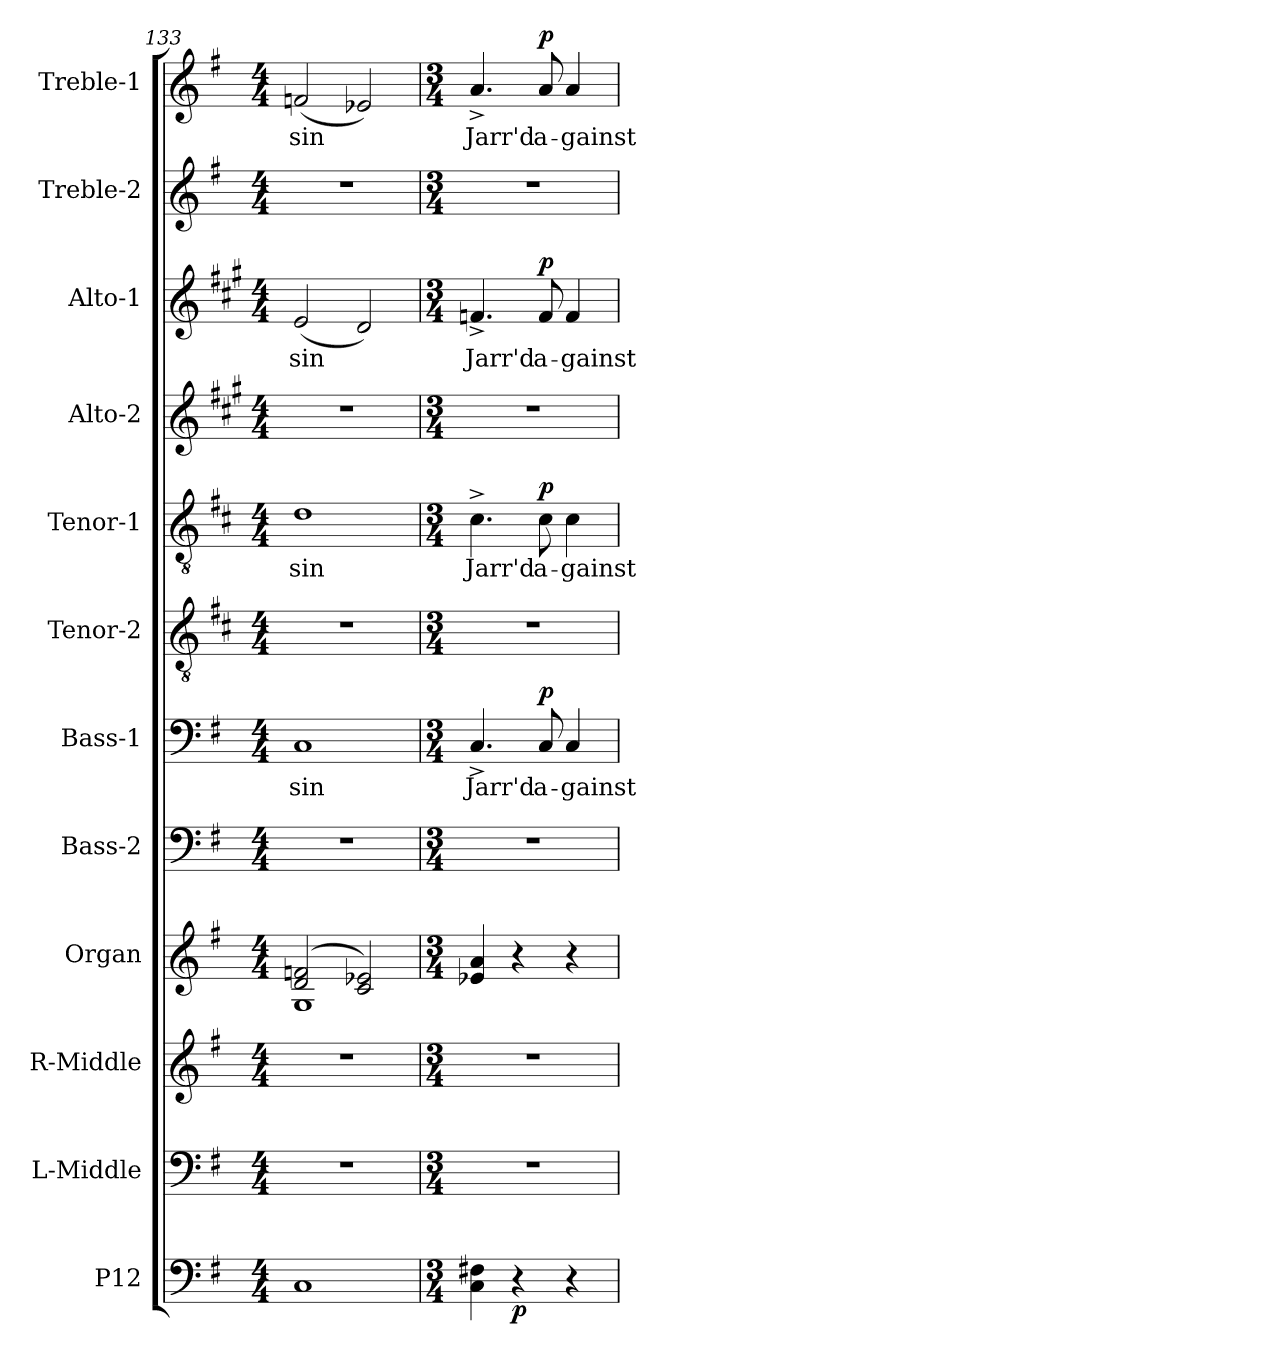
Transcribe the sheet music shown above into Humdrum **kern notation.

**kern	**dynam	**kern	**kern	**kern	**kern	**kern	**text	**dynam	**kern	**kern	**text	**dynam	**kern	**kern	**text	**dynam	**kern	**kern	**text	**dynam
*part12	*part12	*part11	*part10	*part9	*part8	*part7	*part7	*part7	*part6	*part5	*part5	*part5	*part4	*part3	*part3	*part3	*part2	*part1	*part1	*part1
*staff12	*staff12	*staff11	*staff10	*staff9	*staff8	*staff7	*staff7	*staff7	*staff6	*staff5	*staff5	*staff5	*staff4	*staff3	*staff3	*staff3	*staff2	*staff1	*staff1	*staff1
*I"P12	*	*I"L-Middle	*I"R-Middle	*I"Organ	*I"Bass-2	*I"Bass-1	*	*	*I"Tenor-2	*I"Tenor-1	*	*	*I"Alto-2	*I"Alto-1	*	*	*I"Treble-2	*I"Treble-1	*	*
*	*	*I'L-M	*	*	*I'B2:	*I'B:	*	*	*I'T2:	*I'T:	*	*	*I'A2:	*I'A:	*	*	*	*	*	*
*clefF4	*	*clefF4	*clefG2	*clefG2	*clefF4	*clefF4	*	*	*clefGv2	*clefGv2	*	*	*clefG2	*clefG2	*	*	*clefG2	*clefG2	*	*
*	*	*	*	*	*	*	*	*	*ITrd4c7	*ITrd4c7	*	*	*ITrd1c2	*ITrd1c2	*	*	*ITrd-7c-12	*ITrd-7c-12	*	*
*k[f#]	*	*k[f#]	*k[f#]	*k[f#]	*k[f#]	*k[f#]	*	*	*k[f#]	*k[f#]	*	*	*k[f#]	*k[f#]	*	*	*k[f#]	*k[f#]	*	*
*G:	*	*G:	*G:	*G:	*G:	*G:	*	*	*G:	*G:	*	*	*G:	*G:	*	*	*G:	*G:	*	*
*M4/4	*	*M4/4	*M4/4	*M4/4	*M4/4	*M4/4	*	*	*M4/4	*M4/4	*	*	*M4/4	*M4/4	*	*	*M4/4	*M4/4	*	*
=133	=133	=133	=133	=133	=133	=133	=133	=133	=133	=133	=133	=133	=133	=133	=133	=133	=133	=133	=133	=133
*	*	*	*	*^	*	*	*	*	*	*	*	*	*	*	*	*	*	*	*	*
!	!	!	!	!	!	!	!	!LO:LY:b:color=#000000	!	!	!	!	!	!	!	!	!	!	!	!	!
!	!	!	!	!	!	!	!	!	!	!	!	!LO:LY:b:color=#000000	!	!	!	!	!	!	!	!	!
!	!	!	!	!	!	!	!	!	!	!	!	!	!	!	!	!LO:LY:b:color=#000000	!	!	!	!	!
!	!	!	!	!	!	!	!	!	!	!	!	!	!	!	!	!	!	!	!	!LO:LY:b:color=#000000	!
1Ci	.	1r	1r	(2di/ 2fni	1Gi	1r	1Ci	sin	.	1r	1Gi	sin	.	1r	(2di/	sin	.	1r	(2ffni/	sin	.
.	.	.	.	2ci/ 2e-Xi)	.	.	.	.	.	.	.	.	.	.	2ci/)	.	.	.	2ee-Xi/)	.	.
*	*	*	*	*v	*v	*	*	*	*	*	*	*	*	*	*	*	*	*	*	*	*
!!LO:PB:g=z
=134	=134	=134	=134	=134	=134	=134	=134	=134	=134	=134	=134	=134	=134	=134	=134	=134	=134	=134	=134	=134
*M3/4	*	*M3/4	*M3/4	*M3/4	*M3/4	*M3/4	*	*	*M3/4	*M3/4	*	*	*M3/4	*M3/4	*	*	*M3/4	*M3/4	*	*
!	!	!LO:N:vis=1	!LO:N:vis=1	!	!LO:N:vis=1	!	!	!	!	!	!	!	!	!	!	!	!	!	!	!
!	!	!	!	!	!	!	!LO:LY:b:color=#000000	!	!LO:N:vis=1	!	!	!	!	!	!	!	!	!	!	!
!	!	!	!	!	!	!	!	!	!	!	!LO:LY:b:color=#000000	!	!LO:N:vis=1	!	!	!	!	!	!	!
!	!	!	!	!	!	!	!	!	!	!	!	!	!	!	!LO:LY:b:color=#000000	!	!LO:N:vis=1	!	!	!
!	!	!	!	!	!	!	!	!	!	!	!	!	!	!	!	!	!	!	!LO:LY:b:color=#000000	!
4Ci\ 4F#Xi	.	2.r	2.r	4e-Xi/ 4ai	2.r	4.C^i/	Jarr'd	.	2.r	4.F#^i\	Jarr'd	.	2.r	4.e-X^i/	Jarr'd	.	2.r	4.aa^i/	Jarr'd	.
4r	p	.	.	4r	.	.	.	.	.	.	.	.	.	.	.	.	.	.	.	.
!	!	!	!	!	!	!	!LO:LY:b:color=#000000	!	!	!	!	!	!	!	!	!	!	!	!	!
!	!	!	!	!	!	!	!	!	!	!	!LO:LY:b:color=#000000	!	!	!	!	!	!	!	!	!
!	!	!	!	!	!	!	!	!	!	!	!	!	!	!	!LO:LY:b:color=#000000	!	!	!	!	!
!	!	!	!	!	!	!	!	!	!	!	!	!	!	!	!	!	!	!	!LO:LY:b:color=#000000	!
.	.	.	.	.	.	8Ci/	a-	p	.	8F#i\	a-	p	.	8e-i/	a-	p	.	8aai/	a-	p
!	!	!	!	!	!	!	!LO:LY:b:color=#000000	!	!	!	!	!	!	!	!	!	!	!	!	!
!	!	!	!	!	!	!	!	!	!	!	!LO:LY:b:color=#000000	!	!	!	!	!	!	!	!	!
!	!	!	!	!	!	!	!	!	!	!	!	!	!	!	!LO:LY:b:color=#000000	!	!	!	!	!
!	!	!	!	!	!	!	!	!	!	!	!	!	!	!	!	!	!	!	!LO:LY:b:color=#000000	!
4r	.	.	.	4r	.	4Ci/	-gainst	.	.	4F#i\	-gainst	.	.	4e-i/	-gainst	.	.	4aai/	-gainst	.
=	=	=	=	=	=	=	=	=	=	=	=	=	=	=	=	=	=	=	=	=
*-	*-	*-	*-	*-	*-	*-	*-	*-	*-	*-	*-	*-	*-	*-	*-	*-	*-	*-	*-	*-
